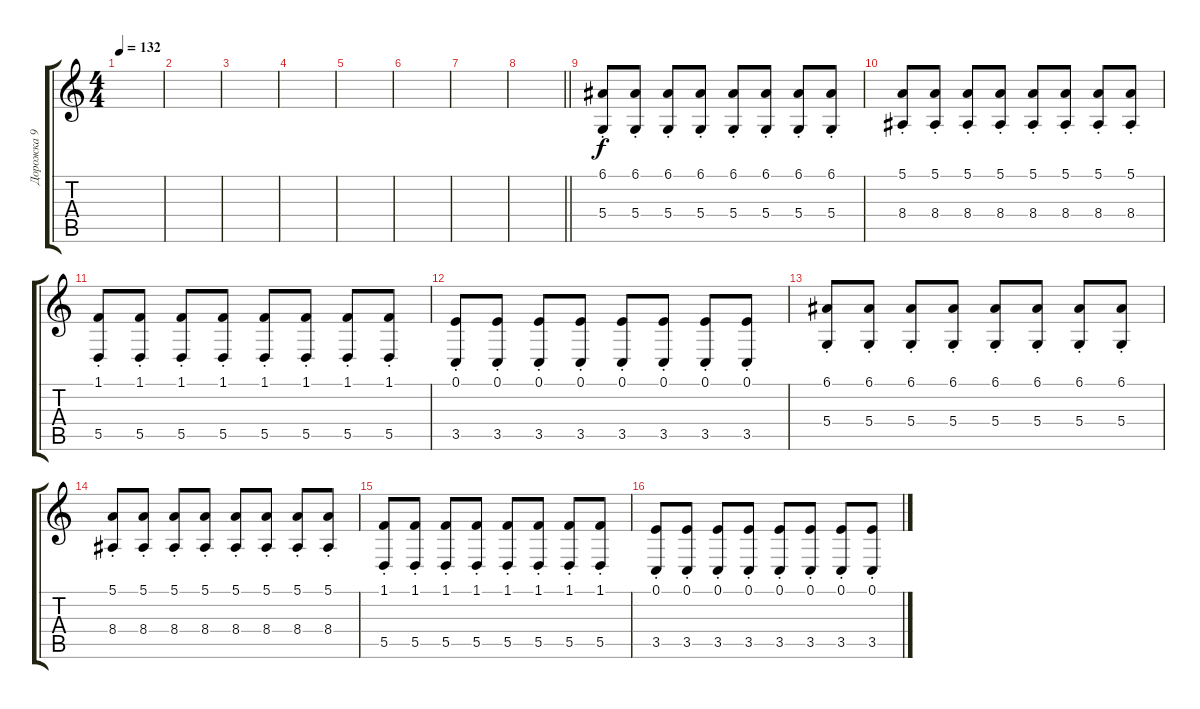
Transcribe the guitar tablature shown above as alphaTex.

\track ("Дорожка 9" "Дорожка 9") {instrument stringensemble1}
\staff {score tabs}
\tuning (E4 B3 G3 D3 A2 E2) {hide}
\ts (4 4)
\tempo 132
\clef g2
\ks c
|
|
|
|
|
|
|
\barLineRight lightlight
|
(6.1{st} 5.4{st}).8{volume 5} (6.1{st} 5.4{st}).8{volume 10} (6.1{st} 5.4{st}).8 (6.1{st} 5.4{st}).8 (6.1{st} 5.4{st}).8 (6.1{st} 5.4{st}).8 (6.1{st} 5.4{st}).8 (6.1{st} 5.4{st}).8 |
(5.1{st} 8.4{st}).8 (5.1{st} 8.4{st}).8 (5.1{st} 8.4{st}).8 (5.1{st} 8.4{st}).8 (5.1{st} 8.4{st}).8 (5.1{st} 8.4{st}).8 (5.1{st} 8.4{st}).8 (5.1{st} 8.4{st}).8 |
(1.1{st} 5.5{st}).8 (1.1{st} 5.5{st}).8 (1.1{st} 5.5{st}).8 (1.1{st} 5.5{st}).8 (1.1{st} 5.5{st}).8 (1.1{st} 5.5{st}).8 (1.1{st} 5.5{st}).8 (1.1{st} 5.5{st}).8 |
(0.1{st} 3.5{st}).8 (0.1{st} 3.5{st}).8 (0.1{st} 3.5{st}).8 (0.1{st} 3.5{st}).8 (0.1{st} 3.5{st}).8 (0.1{st} 3.5{st}).8 (0.1{st} 3.5{st}).8 (0.1{st} 3.5{st}).8 |
(6.1{st} 5.4{st}).8 (6.1{st} 5.4{st}).8 (6.1{st} 5.4{st}).8 (6.1{st} 5.4{st}).8 (6.1{st} 5.4{st}).8 (6.1{st} 5.4{st}).8 (6.1{st} 5.4{st}).8 (6.1{st} 5.4{st}).8 |
(5.1{st} 8.4{st}).8 (5.1{st} 8.4{st}).8 (5.1{st} 8.4{st}).8 (5.1{st} 8.4{st}).8 (5.1{st} 8.4{st}).8 (5.1{st} 8.4{st}).8 (5.1{st} 8.4{st}).8 (5.1{st} 8.4{st}).8 |
(1.1{st} 5.5{st}).8 (1.1{st} 5.5{st}).8 (1.1{st} 5.5{st}).8 (1.1{st} 5.5{st}).8 (1.1{st} 5.5{st}).8 (1.1{st} 5.5{st}).8 (1.1{st} 5.5{st}).8 (1.1{st} 5.5{st}).8 |
(0.1{st} 3.5{st}).8 (0.1{st} 3.5{st}).8 (0.1{st} 3.5{st}).8 (0.1{st} 3.5{st}).8 (0.1{st} 3.5{st}).8 (0.1{st} 3.5{st}).8 (0.1{st} 3.5{st}).8 (0.1{st} 3.5{st}).8
